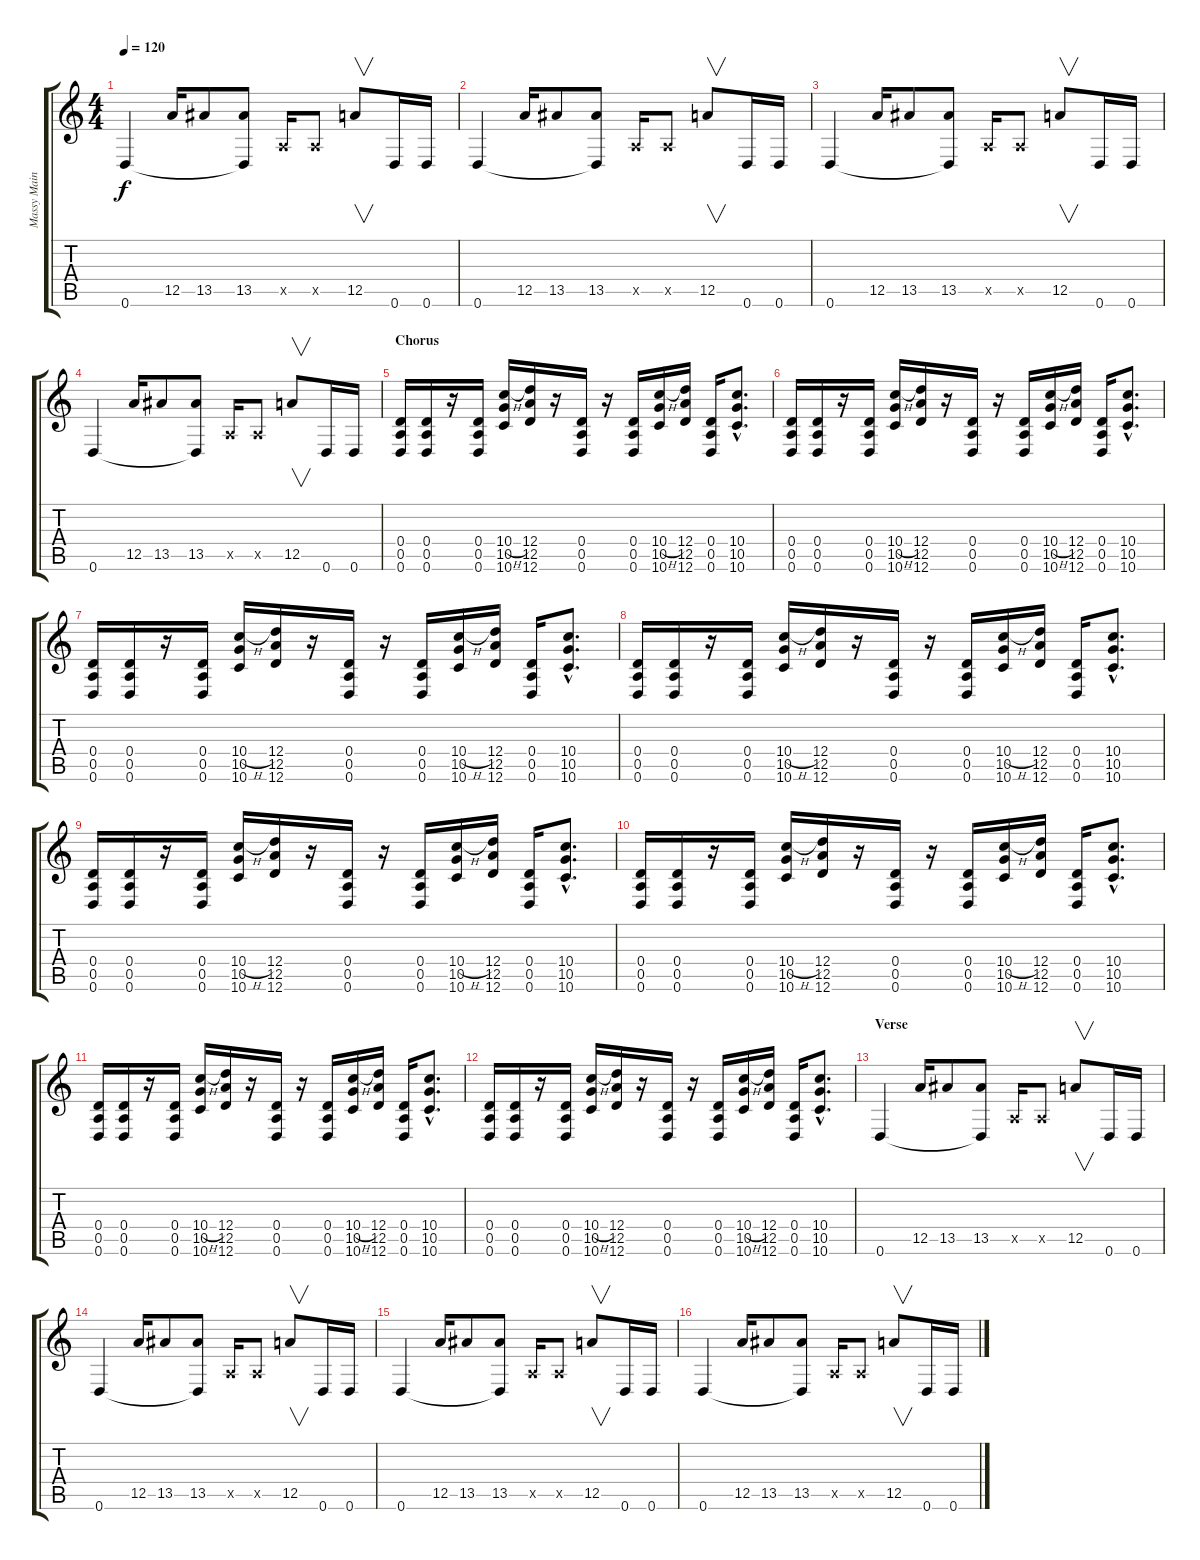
\track ("Massy Main" "Massy Main") {instrument distortionguitar}
\staff {score tabs}
\tuning (E4 B3 G3 D3 A2 D2) {hide}
\ts (4 4)
\tempo 120
\clef g2
\ks c
0.6.4{dy f} 12.5.16 13.5.8 (13.5 0.6{t}).8 0.5{x}.16 0.5{x}.8 12.5.8{v} 0.6.16 0.6.16 |
0.6.4 12.5.16 13.5.8 (13.5 0.6{t}).8 0.5{x}.16 0.5{x}.8 12.5.8{v} 0.6.16 0.6.16 |
0.6.4 12.5.16 13.5.8 (13.5 0.6{t}).8 0.5{x}.16 0.5{x}.8 12.5.8{v} 0.6.16 0.6.16 |
0.6.4 12.5.16 13.5.8 (13.5 0.6{t}).8 0.5{x}.16 0.5{x}.8 12.5.8{v} 0.6.16 0.6.16 |
\section ("" "Chorus")
(0.4 0.5 0.6).16 (0.4 0.5 0.6).16 r.16 (0.4 0.5 0.6).16 (10.4{h} 10.5 10.6).16 (12.4 12.5 12.6).16 r.16 (0.4 0.5 0.6).16 r.16 (0.4 0.5 0.6).16 (10.4{h} 10.5 10.6).16 (12.4 12.5 12.6).16 (0.4 0.5 0.6).16 (10.4{hac} 10.5{hac} 10.6{hac}).8{d} |
(0.4 0.5 0.6).16 (0.4 0.5 0.6).16 r.16 (0.4 0.5 0.6).16 (10.4{h} 10.5 10.6).16 (12.4 12.5 12.6).16 r.16 (0.4 0.5 0.6).16 r.16 (0.4 0.5 0.6).16 (10.4{h} 10.5 10.6).16 (12.4 12.5 12.6).16 (0.4 0.5 0.6).16 (10.4{hac} 10.5{hac} 10.6{hac}).8{d} |
(0.4 0.5 0.6).16 (0.4 0.5 0.6).16 r.16 (0.4 0.5 0.6).16 (10.4{h} 10.5 10.6).16 (12.4 12.5 12.6).16 r.16 (0.4 0.5 0.6).16 r.16 (0.4 0.5 0.6).16 (10.4{h} 10.5 10.6).16 (12.4 12.5 12.6).16 (0.4 0.5 0.6).16 (10.4{hac} 10.5{hac} 10.6{hac}).8{d} |
(0.4 0.5 0.6).16 (0.4 0.5 0.6).16 r.16 (0.4 0.5 0.6).16 (10.4{h} 10.5 10.6).16 (12.4 12.5 12.6).16 r.16 (0.4 0.5 0.6).16 r.16 (0.4 0.5 0.6).16 (10.4{h} 10.5 10.6).16 (12.4 12.5 12.6).16 (0.4 0.5 0.6).16 (10.4{hac} 10.5{hac} 10.6{hac}).8{d} |
(0.4 0.5 0.6).16 (0.4 0.5 0.6).16 r.16 (0.4 0.5 0.6).16 (10.4{h} 10.5 10.6).16 (12.4 12.5 12.6).16 r.16 (0.4 0.5 0.6).16 r.16 (0.4 0.5 0.6).16 (10.4{h} 10.5 10.6).16 (12.4 12.5 12.6).16 (0.4 0.5 0.6).16 (10.4{hac} 10.5{hac} 10.6{hac}).8{d} |
(0.4 0.5 0.6).16 (0.4 0.5 0.6).16 r.16 (0.4 0.5 0.6).16 (10.4{h} 10.5 10.6).16 (12.4 12.5 12.6).16 r.16 (0.4 0.5 0.6).16 r.16 (0.4 0.5 0.6).16 (10.4{h} 10.5 10.6).16 (12.4 12.5 12.6).16 (0.4 0.5 0.6).16 (10.4{hac} 10.5{hac} 10.6{hac}).8{d} |
(0.4 0.5 0.6).16 (0.4 0.5 0.6).16 r.16 (0.4 0.5 0.6).16 (10.4{h} 10.5 10.6).16 (12.4 12.5 12.6).16 r.16 (0.4 0.5 0.6).16 r.16 (0.4 0.5 0.6).16 (10.4{h} 10.5 10.6).16 (12.4 12.5 12.6).16 (0.4 0.5 0.6).16 (10.4{hac} 10.5{hac} 10.6{hac}).8{d} |
(0.4 0.5 0.6).16 (0.4 0.5 0.6).16 r.16 (0.4 0.5 0.6).16 (10.4{h} 10.5 10.6).16 (12.4 12.5 12.6).16 r.16 (0.4 0.5 0.6).16 r.16 (0.4 0.5 0.6).16 (10.4{h} 10.5 10.6).16 (12.4 12.5 12.6).16 (0.4 0.5 0.6).16 (10.4{hac} 10.5{hac} 10.6{hac}).8{d} |
\section ("" "Verse")
0.6.4 12.5.16 13.5.8 (13.5 0.6{t}).8 0.5{x}.16 0.5{x}.8 12.5.8{v} 0.6.16 0.6.16 |
0.6.4 12.5.16 13.5.8 (13.5 0.6{t}).8 0.5{x}.16 0.5{x}.8 12.5.8{v} 0.6.16 0.6.16 |
0.6.4 12.5.16 13.5.8 (13.5 0.6{t}).8 0.5{x}.16 0.5{x}.8 12.5.8{v} 0.6.16 0.6.16 |
0.6.4 12.5.16 13.5.8 (13.5 0.6{t}).8 0.5{x}.16 0.5{x}.8 12.5.8{v} 0.6.16 0.6.16
